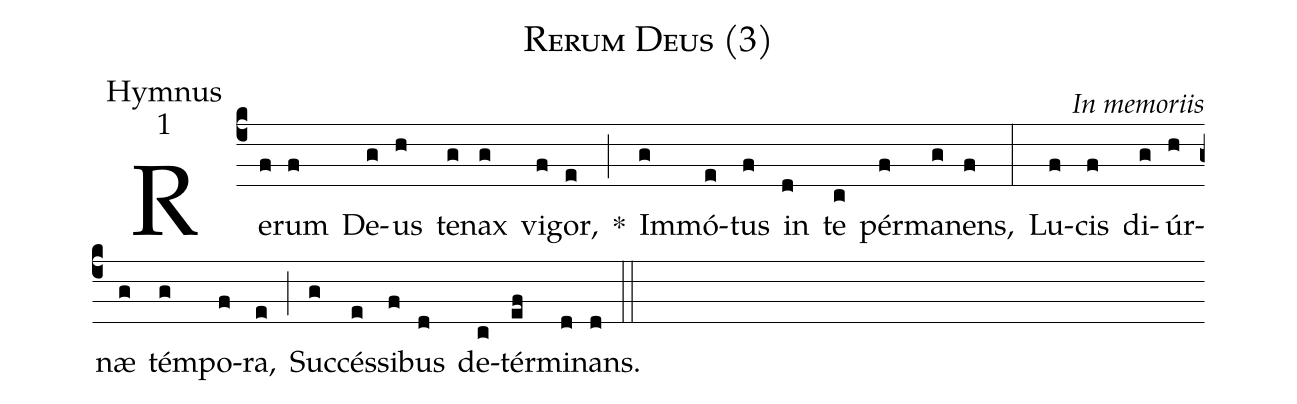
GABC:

name:Rerum Deus (3);
office-part:Hymnus;
mode:1;
commentary:In memoriis;
%%
Re(c4f)rum(f) De(g)us(h) te(g)nax(g) vi(f)gor,(e) *(;)
Im(g)mó(e)tus(f) in(d) te(c) pér(f)ma(g)nens,(f) (:) Lu(f)cis(f) di(g)úr(h)næ(g) tém(g)po(f)ra,(e) (;)
Suc(g)cés(e)si(f)bus(d) de(c)tér(ef)mi(d)nans.(d) (::)
